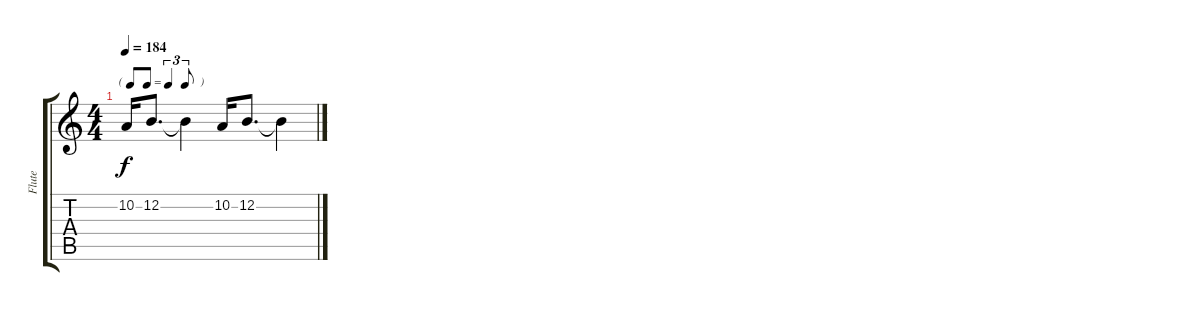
\track ("Flute" "Flute") {instrument flute}
\staff {score tabs}
\tuning (E4 B3 G3 D3 A2 E2) {hide}
\ts (4 4)
\tf triplet8th
\tempo 184
\clef g2
\ks c
10.2.16{dy f instrument violin} 12.2.8{d instrument violin} 12.2{t}.4 10.2.16{instrument violin} 12.2.8{d instrument violin} 12.2{t}.4
